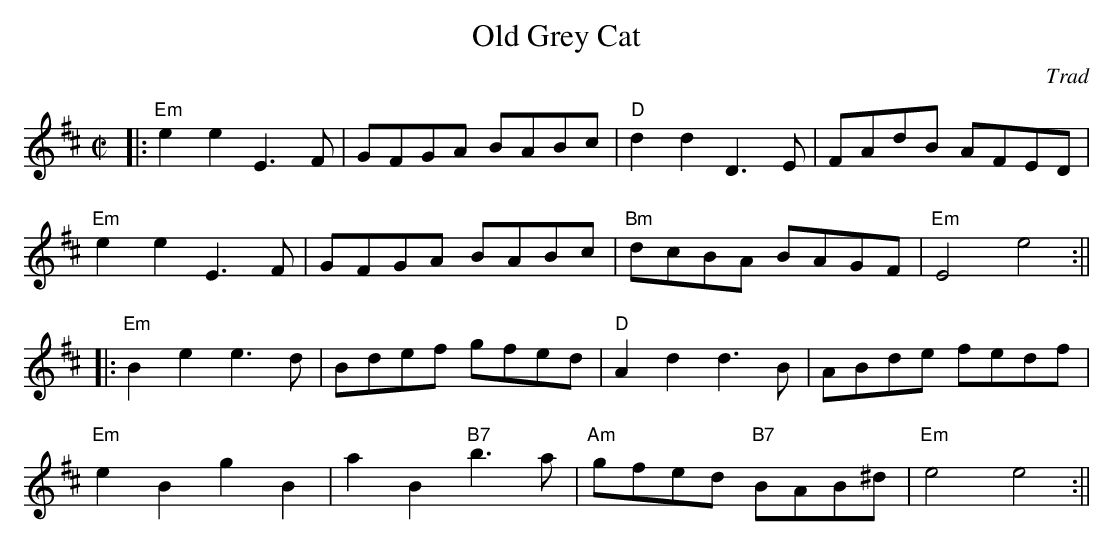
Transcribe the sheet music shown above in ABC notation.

X:1
T:Old Grey Cat
C:Trad
L:1/8
M:C|
K:Edor
|: "Em" e2 e2 E3 F | GFGA BABc| "D"d2 d2  D3 E| FAdB AFED |
"Em" e2 e2 E3 F | GFGA BABc |"Bm" dcBA BAGF |"Em" E4e4 :||
|: "Em"B2 e2 e3 d | Bdef gfed |"D" A2 d2 d3 B | ABde fedf |
"Em" e2 B2 g2 B2 | a2 B2"B7"b3 a |"Am" gfed "B7"BAB^d |"Em" e4 e4 :||
